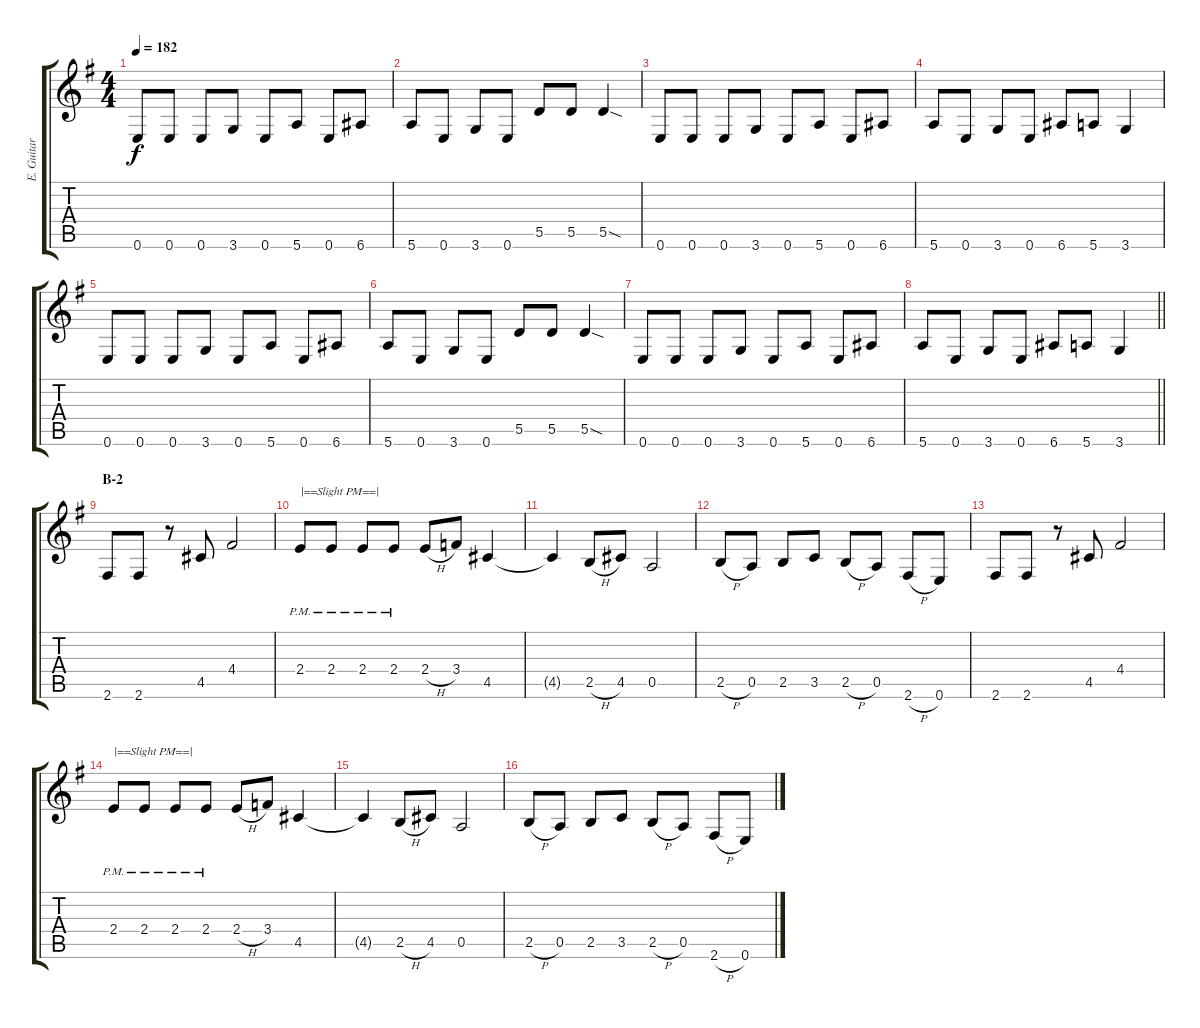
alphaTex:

\track ("E. Guitar I" "E. Guitar ") {instrument overdrivenguitar}
\staff {score tabs}
\tuning (E4 B3 G3 D3 A2 E2) {hide}
\ts (4 4)
\tempo 182
\clef g2
\ks g
0.6.8{dy f} 0.6.8 0.6.8 3.6.8 0.6.8 5.6.8 0.6.8 6.6.8 |
5.6.8 0.6.8 3.6.8 0.6.8 5.5.8 5.5.8 5.5{sod}.4 |
0.6.8 0.6.8 0.6.8 3.6.8 0.6.8 5.6.8 0.6.8 6.6.8 |
5.6.8 0.6.8 3.6.8 0.6.8 6.6.8 5.6.8 3.6.4 |
0.6.8 0.6.8 0.6.8 3.6.8 0.6.8 5.6.8 0.6.8 6.6.8 |
5.6.8 0.6.8 3.6.8 0.6.8 5.5.8 5.5.8 5.5{sod}.4 |
0.6.8 0.6.8 0.6.8 3.6.8 0.6.8 5.6.8 0.6.8 6.6.8 |
\barLineRight lightlight
5.6.8 0.6.8 3.6.8 0.6.8 6.6.8 5.6.8 3.6.4 |
\section ("" "B-2")
2.6.8 2.6.8 r.8 4.5.8 4.4.2 |
2.4{pm}.8{txt "|==Slight PM==|"} 2.4{pm}.8 2.4{pm}.8 2.4{pm}.8 2.4{h}.8 3.4.8 4.5.4 |
4.5{t}.4 2.5{h}.8 4.5.8 0.5.2 |
2.5{h}.8 0.5.8 2.5.8 3.5.8 2.5{h}.8 0.5.8 2.6{h}.8 0.6.8 |
2.6.8 2.6.8 r.8 4.5.8 4.4.2 |
2.4{pm}.8{txt "|==Slight PM==|"} 2.4{pm}.8 2.4{pm}.8 2.4{pm}.8 2.4{h}.8 3.4.8 4.5.4 |
4.5{t}.4 2.5{h}.8 4.5.8 0.5.2 |
2.5{h}.8 0.5.8 2.5.8 3.5.8 2.5{h}.8 0.5.8 2.6{h}.8 0.6.8
